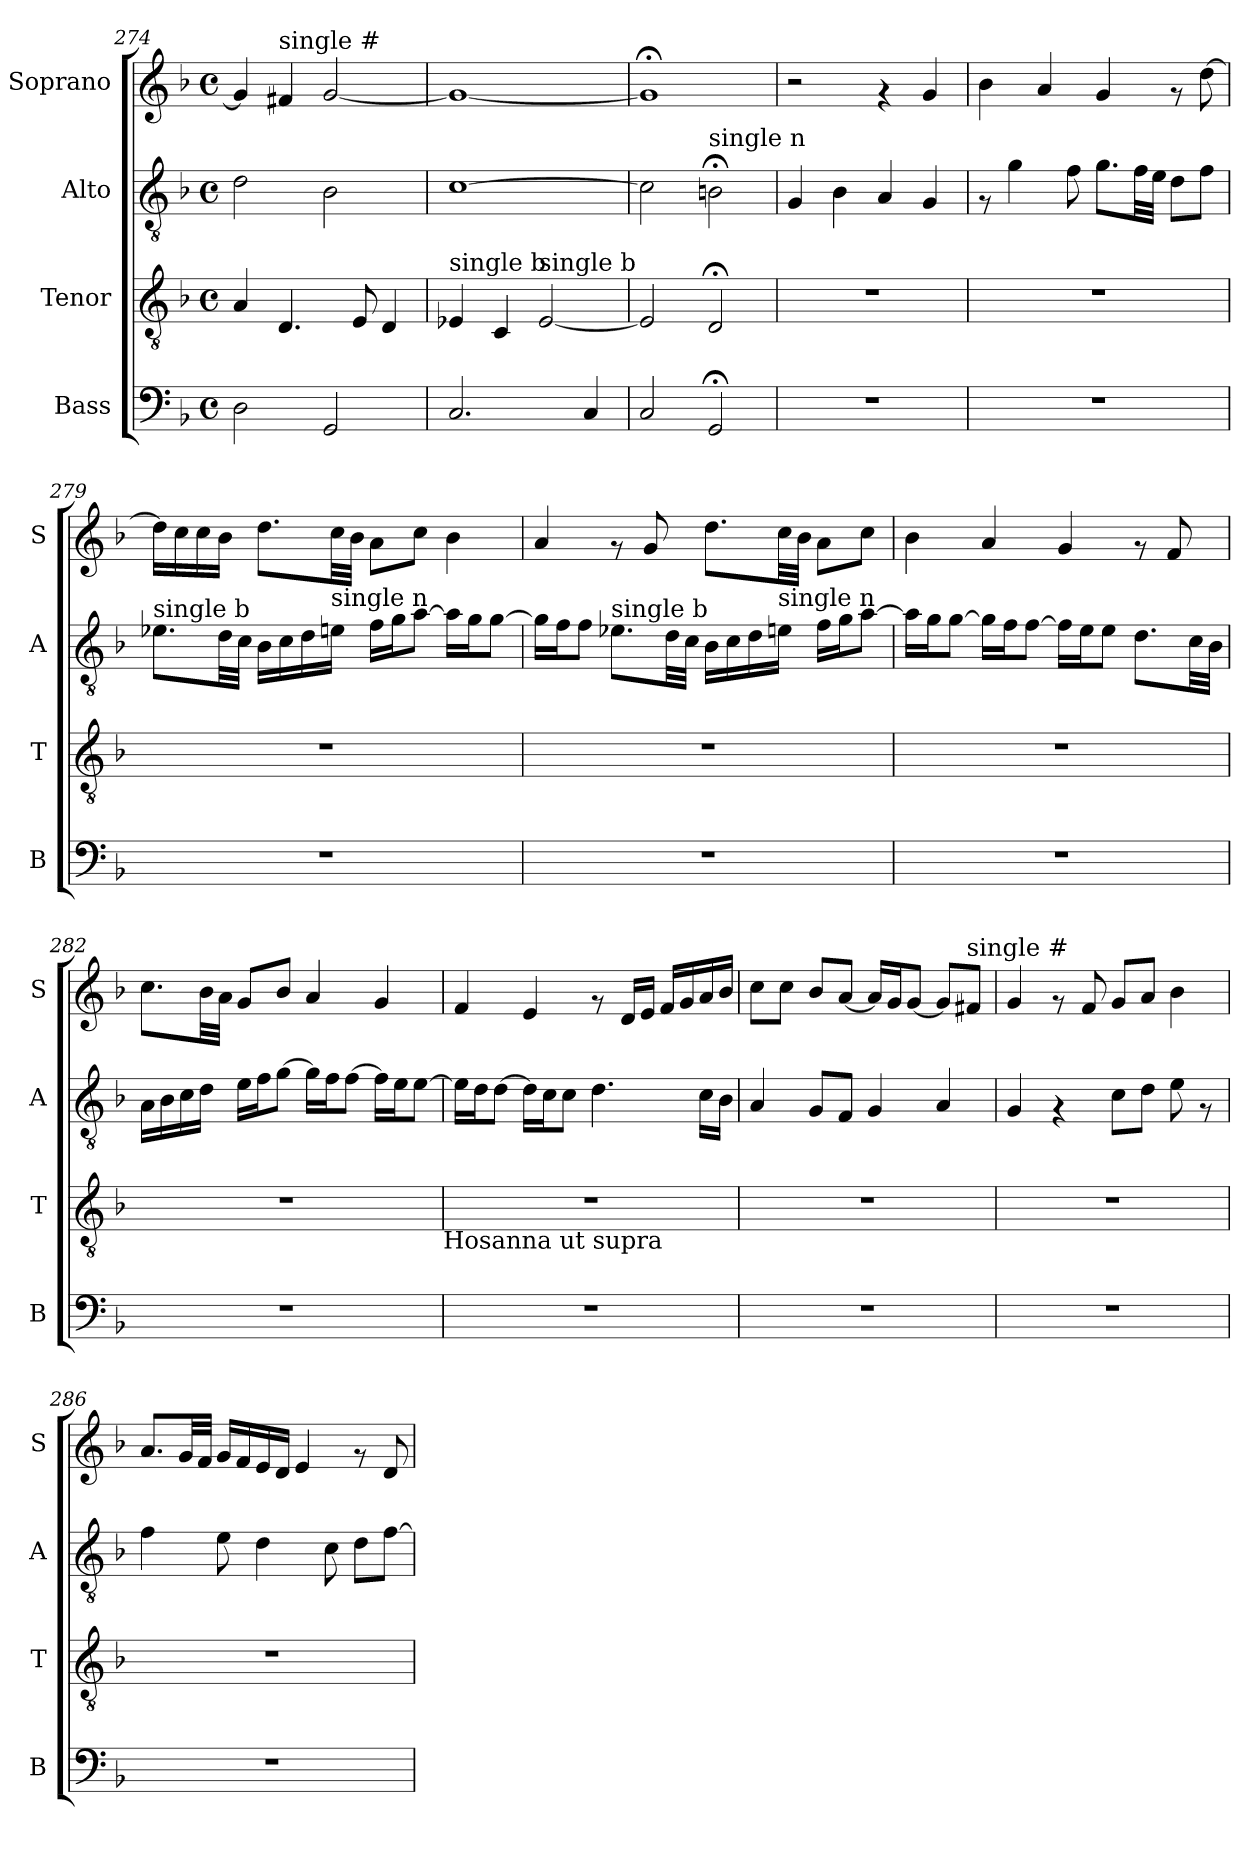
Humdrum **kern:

**kern	**kern	**kern	**kern
*part4	*part3	*part2	*part1
*staff4	*staff3	*staff2	*staff1
*I"Bass	*I"Tenor	*I"Alto	*I"Soprano
*I'B	*I'T	*I'A	*I'S
*clefF4	*clefGv2	*clefGv2	*clefG2
*k[b-]	*k[b-]	*k[b-]	*k[b-]
*F:	*F:	*F:	*F:
*M4/4	*M4/4	*M4/4	*M4/4
*met(c)	*met(c)	*met(c)	*met(c)
=274	=274	=274	=274
2D\	4A/	2d\	4g/]
!	!	!	!LO:TX:a:t=single #
.	4.D/	.	4f#/
2GG/	.	2B-\	[<2g/
.	8E/	.	.
.	4D/	.	.
=275	=275	=275	=275
!	!LO:TX:a:t=single b	!	!
2.C/	4E-/	[>1c	1g_
.	4C/	.	.
!	!LO:TX:a:t=single b	!	!
.	[<2E-/	.	.
4C/	.	.	.
=276	=276	=276	=276
2C/	2E-/]	2c\]	1g;<]
!	!	!LO:TX:a:t=single n	!
2GG;</	2D;</	2B;<\	.
!!LO:LB:g=z
=277	=277	=277	=277
1r	1r	4G/	2r
.	.	4B-\	.
.	.	4A/	4rf
.	.	4G/	4g/
=278	=278	=278	=278
1r	1r	8rF	4b-\
.	.	4g\	.
.	.	.	4a/
.	.	8f\	.
.	.	8.g\L	4g/
.	.	32f\LL	.
.	.	32e\JJJ	.
.	.	8d\L	8rf
.	.	8f\J	[>8dd\
=279	=279	=279	=279
!	!	!LO:TX:a:t=single b	!
1r	1r	8.e-\L	16dd\LL]
.	.	.	16cc\
.	.	.	16cc\
.	.	32d\LL	16b-\JJ
.	.	32c\JJJ	.
.	.	16B-\LL	8.dd\L
.	.	16c\	.
.	.	16d\	.
!	!	!LO:TX:a:t=single n	!
.	.	16e\JJ	32cc\LL
.	.	.	32b-\JJJ
.	.	16f\LL	8a\L
.	.	16g\J	.
.	.	[>8a\J	8cc\J
.	.	16a\LL]	4b-\
.	.	16g\J	.
.	.	[>8g\J	.
=280	=280	=280	=280
1r	1r	16g\LL]	4a/
.	.	16f\J	.
.	.	8f\J	.
!	!	!LO:TX:a:t=single b	!
.	.	8.e-\L	8rf
.	.	.	8g/
.	.	32d\LL	.
.	.	32c\JJJ	.
.	.	16B-\LL	8.dd\L
.	.	16c\	.
.	.	16d\	.
!	!	!LO:TX:a:t=single n	!
.	.	16e\JJ	32cc\LL
.	.	.	32b-\JJJ
.	.	16f\LL	8a\L
.	.	16g\J	.
.	.	[>8a\J	8cc\J
!!LO:PB:g=z
=281	=281	=281	=281
1r	1r	16a\LL]	4b-\
.	.	16g\J	.
.	.	[>8g\J	.
.	.	16g\LL]	4a/
.	.	16f\J	.
.	.	[>8f\J	.
.	.	16f\LL]	4g/
.	.	16e\J	.
.	.	8e\J	.
.	.	8.d\L	8rf
.	.	.	8f/
.	.	32c\LL	.
.	.	32B-\JJJ	.
=282	=282	=282	=282
1r	1r	16A\LL	8.cc\L
.	.	16B-\	.
.	.	16c\	.
.	.	16d\JJ	32b-\LL
.	.	.	32a\JJJ
.	.	16e\LL	8g/L
.	.	16f\J	.
.	.	[>8g\J	8b-/J
.	.	16g\LL]	4a/
.	.	16f\J	.
.	.	[>8f\J	.
.	.	16f\LL]	4g/
.	.	16e\J	.
.	.	[>8e\J	.
!	!LO:TX:b:t=Hosanna ut supra	!	!
=283	=283	=283	=283
1r	1r	16e\LL]	4f/
.	.	16d\J	.
.	.	[>8d\J	.
.	.	16d\LL]	4e/
.	.	16c\J	.
.	.	8c\J	.
.	.	4.d\	8rf
.	.	.	16d/LL
.	.	.	16e/JJ
.	.	.	16f/LL
.	.	.	16g/
.	.	16c\LL	16a/
.	.	16B-\JJ	16b-/JJ
=284	=284	=284	=284
1r	1r	4A/	8cc\L
.	.	.	8cc\J
.	.	8G/L	8b-/L
.	.	8F/J	[<8a/J
.	.	4G/	16a/LL]
.	.	.	16g/J
.	.	.	[<8g/J
.	.	4A/	8g/L]
!	!	!	!LO:TX:a:t=single #
.	.	.	8f#/J
!!LO:LB:g=z
=285	=285	=285	=285
1r	1r	4G/	4g/
.	.	4rF	8rf
.	.	.	8f/
.	.	8c\L	8g/L
.	.	8d\J	8a/J
.	.	8e\	4b-\
.	.	8rF	.
=286	=286	=286	=286
1r	1r	4f\	8.a/L
.	.	.	32g/LL
.	.	.	32f/JJJ
.	.	8e\	16g/LL
.	.	.	16f/
.	.	4d\	16e/
.	.	.	16d/JJ
.	.	.	4e/
.	.	8c\	.
.	.	8d\L	8rf
.	.	[>8f\J	8d/
=	=	=	=
*-	*-	*-	*-
